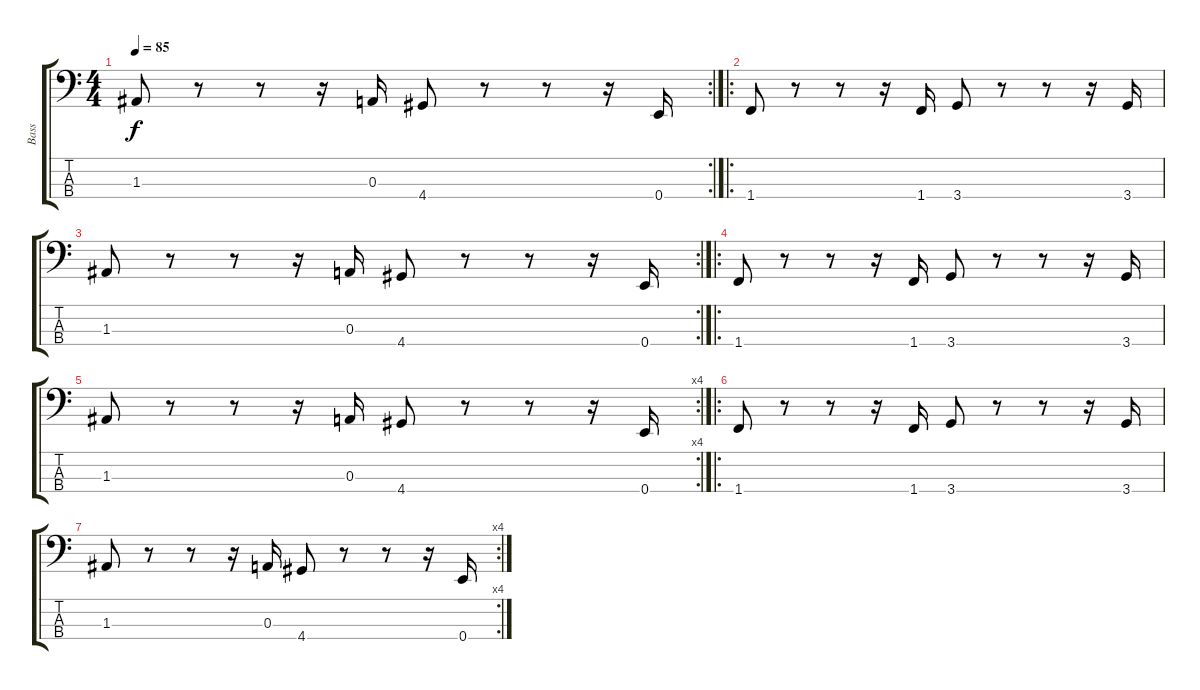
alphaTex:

\track ("Bass" "Bass") {instrument electricbassfinger}
\staff {score tabs}
\tuning (G2 D2 A1 E1) {hide}
\rc 2
\ts (4 4)
\tempo 85
\clef f4
\ks c
1.3.8{dy f} r.8 r.8 r.16 0.3.16 4.4.8 r.8 r.8 r.16 0.4.16 |
\ro
1.4.8 r.8 r.8 r.16 1.4.16 3.4.8 r.8 r.8 r.16 3.4.16 |
\rc 2
1.3.8 r.8 r.8 r.16 0.3.16 4.4.8 r.8 r.8 r.16 0.4.16 |
\ro
1.4.8 r.8 r.8 r.16 1.4.16 3.4.8 r.8 r.8 r.16 3.4.16 |
\rc 4
1.3.8 r.8 r.8 r.16 0.3.16 4.4.8 r.8 r.8 r.16 0.4.16 |
\ro
1.4.8 r.8 r.8 r.16 1.4.16 3.4.8 r.8 r.8 r.16 3.4.16 |
\rc 4
1.3.8 r.8 r.8 r.16 0.3.16 4.4.8 r.8 r.8 r.16 0.4.16
